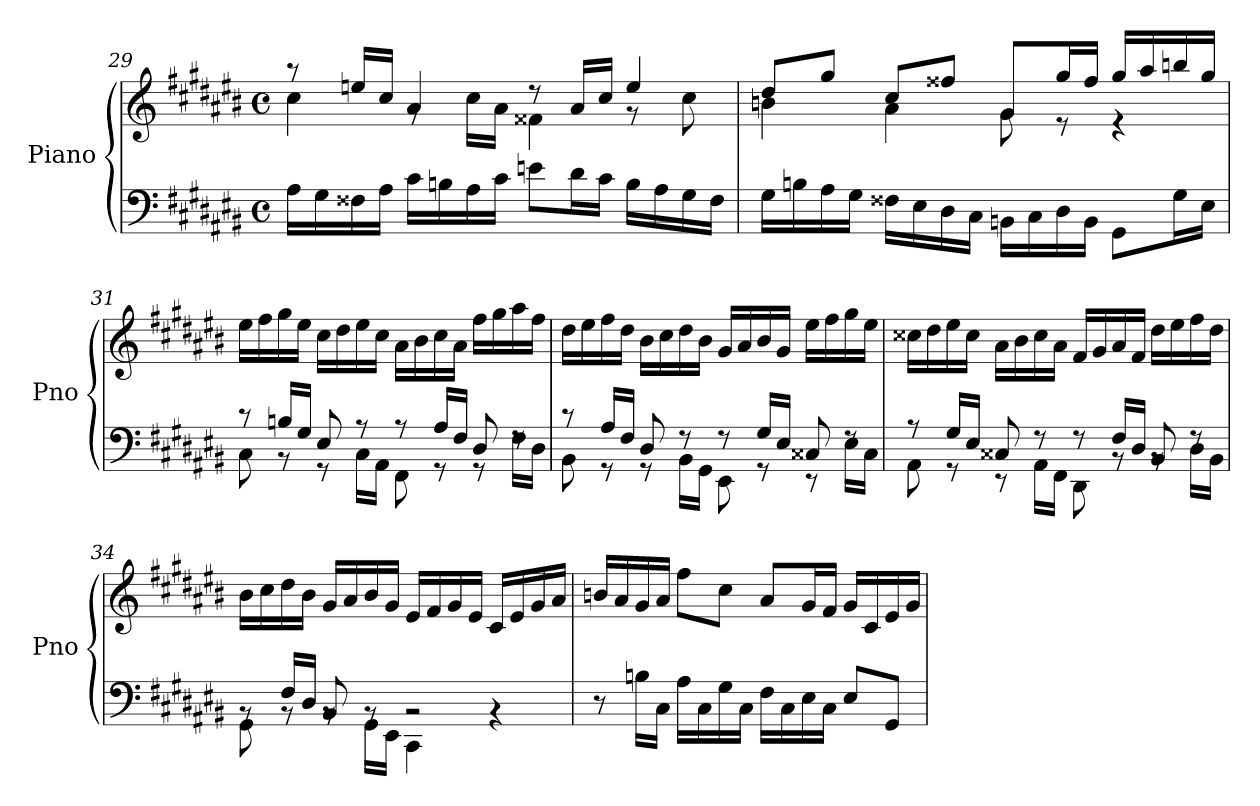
**kern	**kern
*part1	*part1
*staff2	*staff1
*I"Piano	*
*I'Pno	*
!!LO:PB:g=z
*clefF4	*clefG2
*k[f#c#g#d#a#e#b#]	*k[f#c#g#d#a#e#b#]
*M4/4	*M4/4
*met(c)	*met(c)
=29	=29
*	*^
16A#\LL	8r	4cc#\
16G#\	.	.
16F##X\	16een/LL	.
16A#\JJ	16cc#/JJ	.
16c#\LL	4a#/	8rg
16Bn\	.	.
16A#\	.	16cc#\LL
16c#\JJ	.	16a#\JJ
8en\L	8r	4f##X\
16d#\L	16a#/LL	.
16c#\JJ	16cc#/JJ	.
16B\LL	4ee/	8r
16A#\	.	.
16G#\	.	8cc#\
16F##\JJ	.	.
=30	=30	=30
16G#\LL	8dd#/L	4bn\
16Bn\	.	.
16A#\	8gg#/J	.
16G#\JJ	.	.
16F##X\LL	8cc#/L	4a#\
16E#\	.	.
16D#\	8ff##X/J	.
16C#\JJ	.	.
16BBn\LL	8g#/L	8g#\
16C#\	.	.
16D#\	16gg#/L	8r
16BB\JJ	16ff##/JJ	.
8GG#\L	16gg#/LL	4r
.	16aa#/	.
16G#\L	16bbn/	.
16E#\JJ	16gg#/JJ	.
*	*v	*v
!!LO:PB:g=z
=31	=31
*^	*
8r	8C#\	16ee#\LL
.	.	16ff#\
16Bn/LL	8r	16gg#\
16G#/JJ	.	16ee#\JJ
8E#/	8r	16cc#\LL
.	.	16dd#\
8r	16C#\LL	16ee#\
.	16AA#\JJ	16cc#\JJ
8r	8FF#\	16a#\LL
.	.	16b#\
16A#/LL	8r	16cc#\
16F#/JJ	.	16a#\JJ
8D#/	8r	16ff#\LL
.	.	16gg#\
8rF	16F#\LL	16aa#\
.	16D#\JJ	16ff#\JJ
=32	=32	=32
8r	8BB#\	16dd#\LL
.	.	16ee#\
16A#/LL	8r	16ff#\
16F#/JJ	.	16dd#\JJ
8D#/	8r	16b#\LL
.	.	16cc#\
8r	16BB#\LL	16dd#\
.	16GG#\JJ	16b#\JJ
8r	8EE#\	16g#/LL
.	.	16a#/
16G#/LL	8r	16b#/
16E#/JJ	.	16g#/JJ
8C##X/	8r	16ee#\LL
.	.	16ff#\
8rF	16E#\LL	16gg#\
.	16C##\JJ	16ee#\JJ
=33	=33	=33
8r	8AA#\	16cc##X\LL
.	.	16dd#\
16G#/LL	8r	16ee#\
16E#/JJ	.	16cc##\JJ
8C##X/	8r	16a#\LL
.	.	16b#\
8r	16AA#\LL	16cc##\
.	16FF#\JJ	16a#\JJ
8r	8DD#\	16f#/LL
.	.	16g#/
16F#/LL	8rBB	16a#/
16D#/JJ	.	16f#/JJ
8BB#/	8rBB	16dd#\LL
.	.	16ee#\
8rF	16D#\LL	16ff#\
.	16BB#\JJ	16dd#\JJ
!!LO:LB:g=z
=34	=34	=34
8rBB	8GG#\	16b#\LL
.	.	16cc#\
16F#/LL	8rBB	16dd#\
16D#/JJ	.	16b#\JJ
8BB#/	8rBB	16g#/LL
.	.	16a#/
8rBB	16GG#\LL	16b#/
.	16EE#\JJ	16g#/JJ
2rBB	4CC#\	16e#/LL
.	.	16f#/
.	.	16g#/
.	.	16e#/JJ
.	4rBB	16c#/LL
.	.	16e#/
.	.	16g#/
.	.	16a#/JJ
*v	*v	*
=35	=35
8r	16bn/LL
.	16a#/
16Bn\LL	16g#/
16C#\JJ	16a#/JJ
16A#\LL	8ff#\L
16C#\	.
16G#\	8cc#\J
16C#\JJ	.
16F#\LL	8a#/L
16C#\	.
16E#\	16g#/L
16C#\JJ	16f#/JJ
8E#/L	16g#/LL
.	16c#/
8GG#/J	16e#/
.	16g#/JJ
=	=
*-	*-
